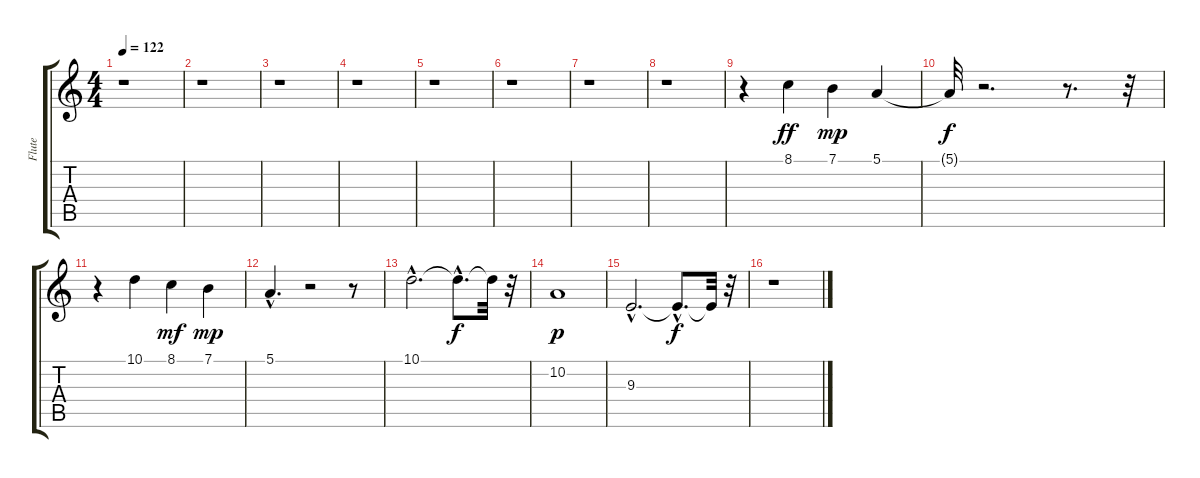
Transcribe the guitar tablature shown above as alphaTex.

\track ("Flute" "Flute") {instrument flute}
\staff {score tabs}
\tuning (E4 B3 G3 D3 A2 E2) {hide}
\ts (4 4)
\tempo 122
\clef g2
\ks c
r.1{dy mf} |
r.1 |
r.1 |
r.1 |
r.1 |
r.1 |
r.1 |
r.1 |
r.4 8.1.4{dy ff} 7.1.4{dy mp} 5.1.4 |
5.1{t}.32{dy f} r.2{d} r.8{d} r.32 |
r.4 10.1.4 8.1.4{dy mf} 7.1.4{dy mp} |
5.1{hac}.4{d} r.2 r.8 |
10.1{hac}.2{d} 10.1{hac t}.8{d dy f} 10.1{t}.32 r.32 |
10.2.1{dy p} |
9.3{hac}.2{d} 9.3{hac t}.8{d dy f} 9.3{t}.32 r.32 |
r.1
